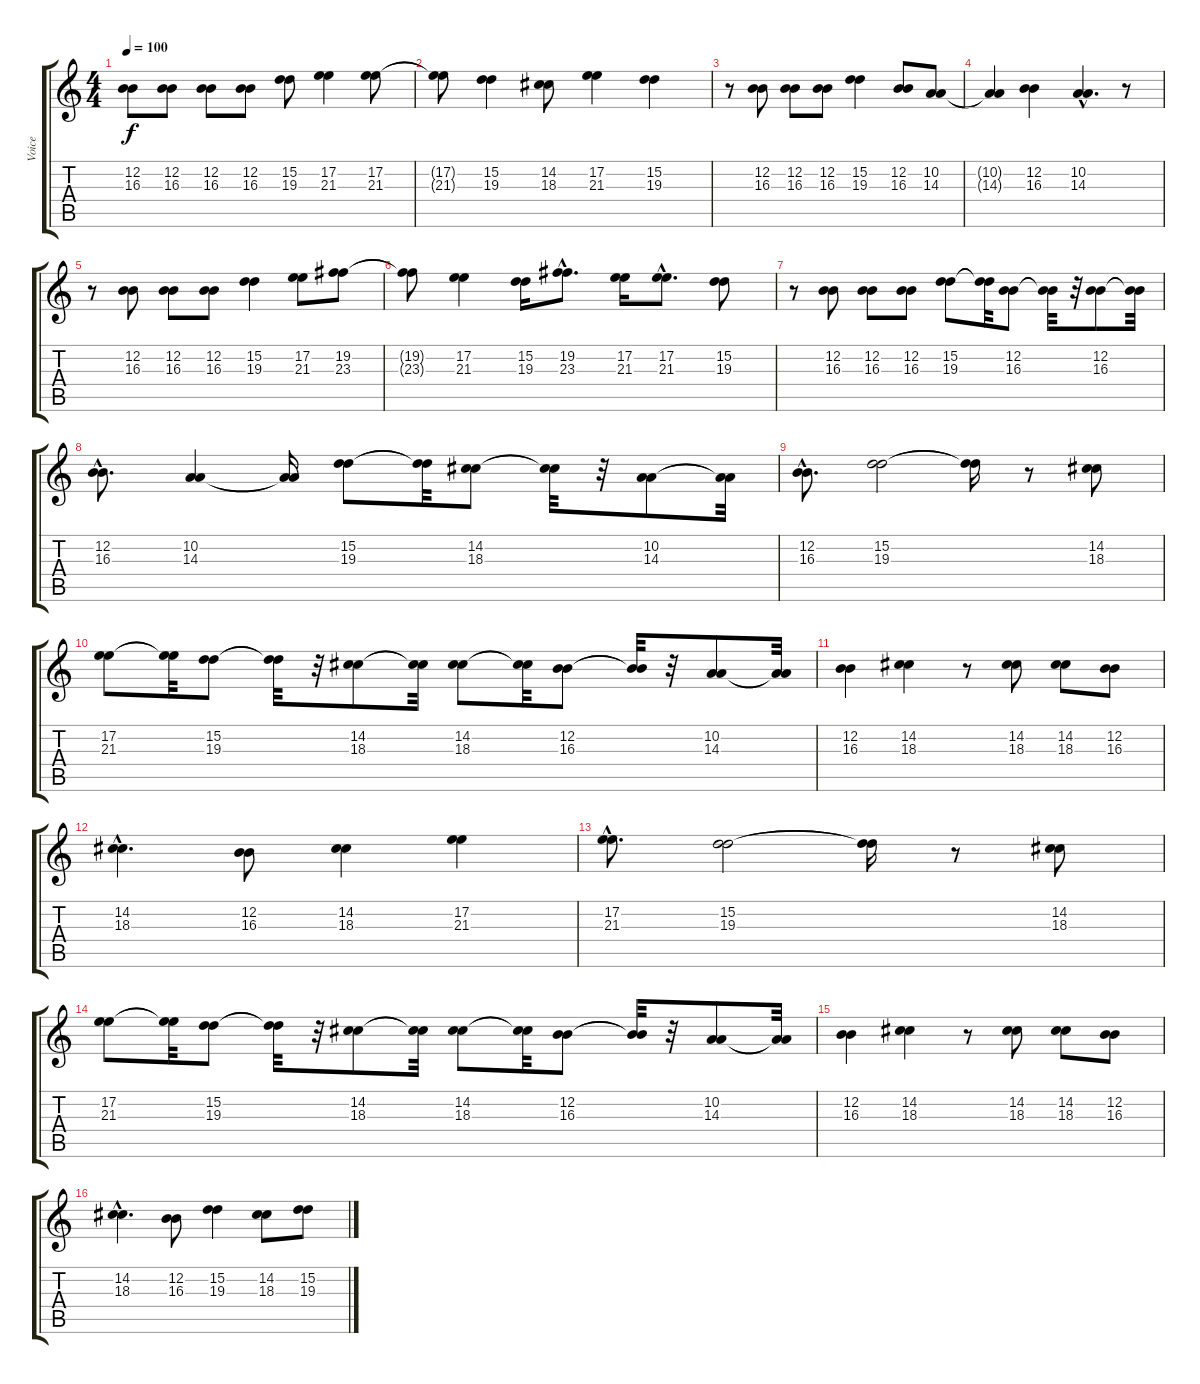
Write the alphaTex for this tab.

\track ("Voice" "Voice") {instrument sopranosax}
\staff {score tabs}
\tuning (E4 B3 G3 D3 A2 E2) {hide}
\ts (4 4)
\tempo 100
\clef g2
\ks c
(12.2 16.3).8{dy f} (12.2 16.3).8 (12.2 16.3).8 (12.2 16.3).8 (15.2 19.3).8 (17.2 21.3).4 (17.2 21.3).8 |
(17.2{t} 21.3{t}).8 (15.2 19.3).4 (14.2 18.3).8 (17.2 21.3).4 (15.2 19.3).4 |
r.8 (12.2 16.3).8 (12.2 16.3).8 (12.2 16.3).8 (15.2 19.3).4 (12.2 16.3).8 (10.2 14.3).8 |
(10.2{t} 14.3{t}).4 (12.2 16.3).4 (10.2{hac} 14.3{hac}).4{d} r.8 |
r.8 (12.2 16.3).8 (12.2 16.3).8 (12.2 16.3).8 (15.2 19.3).4 (17.2 21.3).8 (19.2 23.3).8 |
(19.2{t} 23.3{t}).8 (17.2 21.3).4 (15.2 19.3).16 (19.2{hac} 23.3{hac}).8{d} (17.2 21.3).16 (17.2{hac} 21.3{hac}).8{d} (15.2 19.3).8 |
r.8 (12.2 16.3).8 (12.2 16.3).8 (12.2 16.3).8 (15.2 19.3).8 (15.2{t} 19.3{t}).32 (12.2 16.3).8 (12.2{t} 16.3{t}).32 r.32 (12.2 16.3).8 (12.2{t} 16.3{t}).32 |
(12.2{hac} 16.3{hac}).8{d} (10.2 14.3).4 (10.2{t} 14.3{t}).16 (15.2 19.3).8 (15.2{t} 19.3{t}).32 (14.2 18.3).8 (14.2{t} 18.3{t}).32 r.32 (10.2 14.3).8 (10.2{t} 14.3{t}).32 |
(12.2{hac} 16.3{hac}).8{d} (15.2 19.3).2 (15.2{t} 19.3{t}).16 r.8 (14.2 18.3).8 |
(17.2 21.3).8 (17.2{t} 21.3{t}).32 (15.2 19.3).8 (15.2{t} 19.3{t}).32 r.32 (14.2 18.3).8 (14.2{t} 18.3{t}).32 (14.2 18.3).8 (14.2{t} 18.3{t}).32 (12.2 16.3).8 (12.2{t} 16.3{t}).32 r.32 (10.2 14.3).8 (10.2{t} 14.3{t}).32 |
(12.2 16.3).4 (14.2 18.3).4 r.8 (14.2 18.3).8 (14.2 18.3).8 (12.2 16.3).8 |
(14.2{hac} 18.3{hac}).4{d} (12.2 16.3).8 (14.2 18.3).4 (17.2 21.3).4 |
(17.2{hac} 21.3{hac}).8{d} (15.2 19.3).2 (15.2{t} 19.3{t}).16 r.8 (14.2 18.3).8 |
(17.2 21.3).8 (17.2{t} 21.3{t}).32 (15.2 19.3).8 (15.2{t} 19.3{t}).32 r.32 (14.2 18.3).8 (14.2{t} 18.3{t}).32 (14.2 18.3).8 (14.2{t} 18.3{t}).32 (12.2 16.3).8 (12.2{t} 16.3{t}).32 r.32 (10.2 14.3).8 (10.2{t} 14.3{t}).32 |
(12.2 16.3).4 (14.2 18.3).4 r.8 (14.2 18.3).8 (14.2 18.3).8 (12.2 16.3).8 |
(14.2{hac} 18.3{hac}).4{d} (12.2 16.3).8 (15.2 19.3).4 (14.2 18.3).8 (15.2 19.3).8
